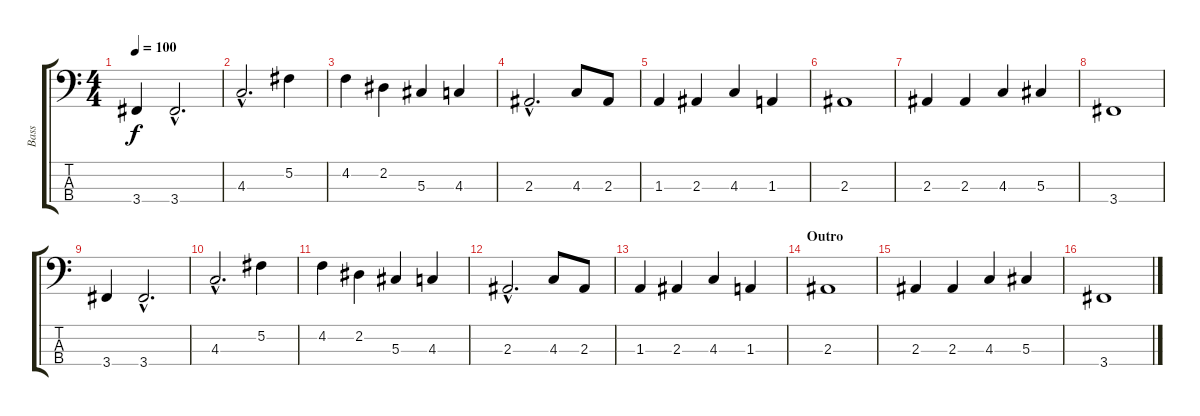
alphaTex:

\track ("Bass" "Bass") {instrument electricbassfinger}
\staff {score tabs}
\tuning (Gb2 Db2 Ab1 Eb1) {hide}
\ts (4 4)
\tempo 100
\clef f4
\ks c
3.4.4{dy f} 3.4{hac}.2{d} |
4.3{hac}.2{d} 5.2.4 |
4.2.4 2.2.4 5.3.4 4.3.4 |
2.3{hac}.2{d} 4.3.8 2.3.8 |
1.3.4 2.3.4 4.3.4 1.3.4 |
2.3.1 |
2.3.4 2.3.4 4.3.4 5.3.4 |
3.4.1 |
3.4.4 3.4{hac}.2{d} |
4.3{hac}.2{d} 5.2.4 |
4.2.4 2.2.4 5.3.4 4.3.4 |
2.3{hac}.2{d} 4.3.8 2.3.8 |
1.3.4 2.3.4 4.3.4 1.3.4 |
\section ("" "Outro")
2.3.1 |
2.3.4 2.3.4 4.3.4 5.3.4 |
3.4.1
